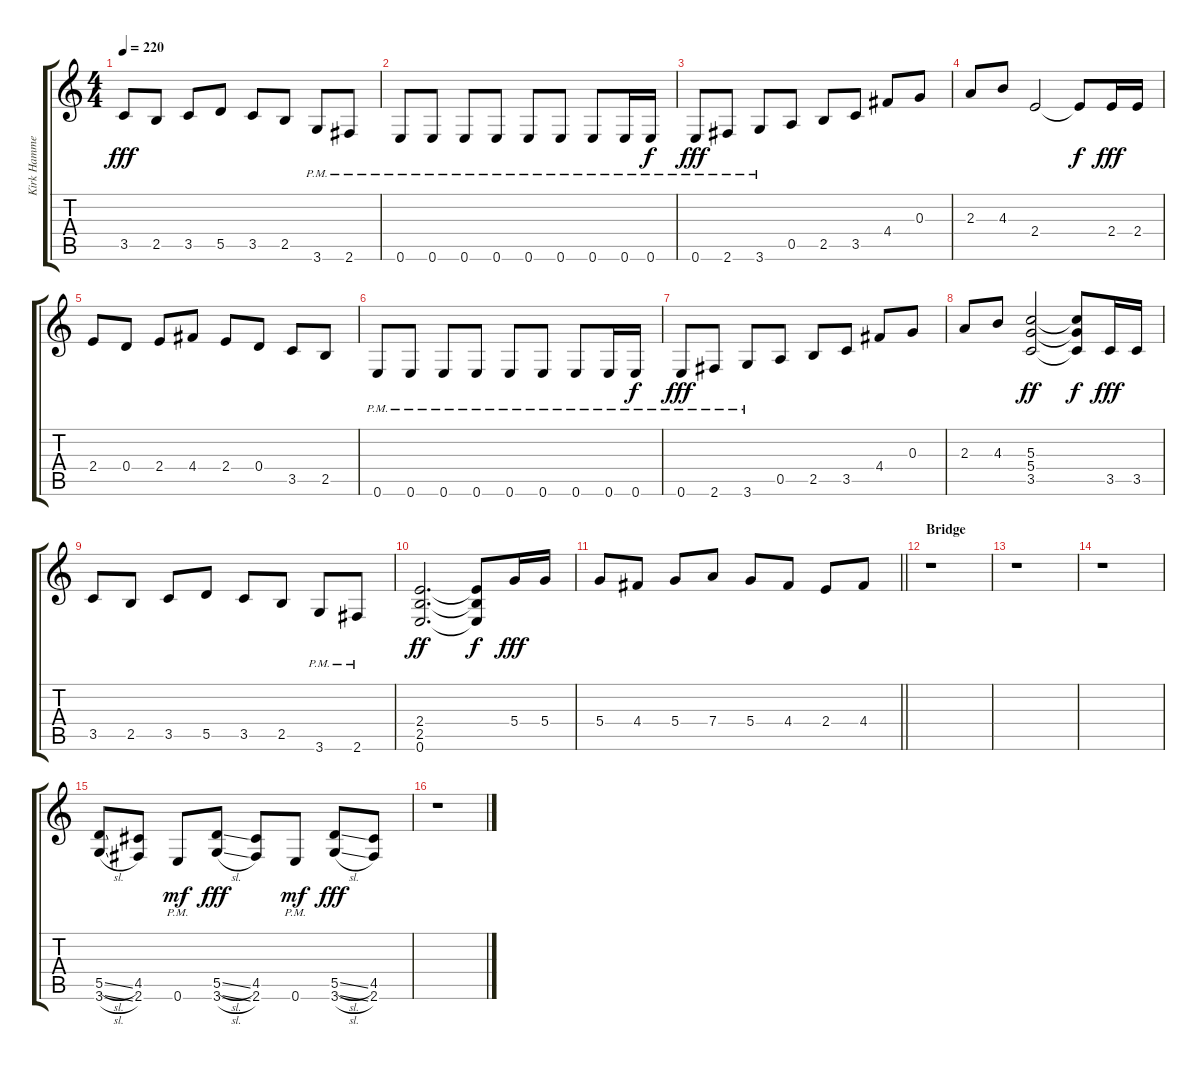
\track ("Kirk Hammet" "Kirk Hamme") {instrument distortionguitar}
\staff {score tabs}
\tuning (E4 B3 G3 D3 A2 E2) {hide}
\ts (4 4)
\tempo 220
\clef g2
\ks c
3.5.8{dy fff} 2.5.8 3.5.8 5.5.8 3.5.8 2.5.8 3.6{pm}.8 2.6{pm}.8 |
0.6{pm}.8 0.6{pm}.8 0.6{pm}.8 0.6{pm}.8 0.6{pm}.8 0.6{pm}.8 0.6{pm}.8 0.6{pm}.16 0.6{pm}.16{dy f} |
0.6{pm}.8{dy fff} 2.6{pm}.8 3.6{pm}.8 0.5.8 2.5.8 3.5.8 4.4.8 0.3.8 |
2.3.8 4.3.8 2.4.2 2.4{t}.8{dy f} 2.4.16{dy fff} 2.4.16 |
2.4.8 0.4.8 2.4.8 4.4.8 2.4.8 0.4.8 3.5.8 2.5.8 |
0.6{pm}.8 0.6{pm}.8 0.6{pm}.8 0.6{pm}.8 0.6{pm}.8 0.6{pm}.8 0.6{pm}.8 0.6{pm}.16 0.6{pm}.16{dy f} |
0.6{pm}.8{dy fff} 2.6{pm}.8 3.6{pm}.8 0.5.8 2.5.8 3.5.8 4.4.8 0.3.8 |
2.3.8 4.3.8 (5.3 5.4 3.5).2{dy ff} (5.3{t} 5.4{t} 3.5{t}).8{dy f} 3.5.16{dy fff} 3.5.16 |
3.5.8 2.5.8 3.5.8 5.5.8 3.5.8 2.5.8 3.6{pm}.8 2.6{pm}.8 |
(2.4 2.5 0.6).2{d dy ff} (2.4{t} 2.5{t} 0.6{t}).8{dy f} 5.4.16{dy fff} 5.4.16 |
\barLineRight lightlight
5.4.8 4.4.8 5.4.8 7.4.8 5.4.8 4.4.8 2.4.8 4.4.8 |
\section ("" "Bridge")
r.1 |
r.1 |
r.1 |
(5.5{sl} 3.6{sl}).8 (4.5 2.6).8 0.6{pm}.8{dy mf} (5.5{sl} 3.6{sl}).8{dy fff} (4.5 2.6).8 0.6{pm}.8{dy mf} (5.5{sl} 3.6{sl}).8{dy fff} (4.5 2.6).8 |
r.1
